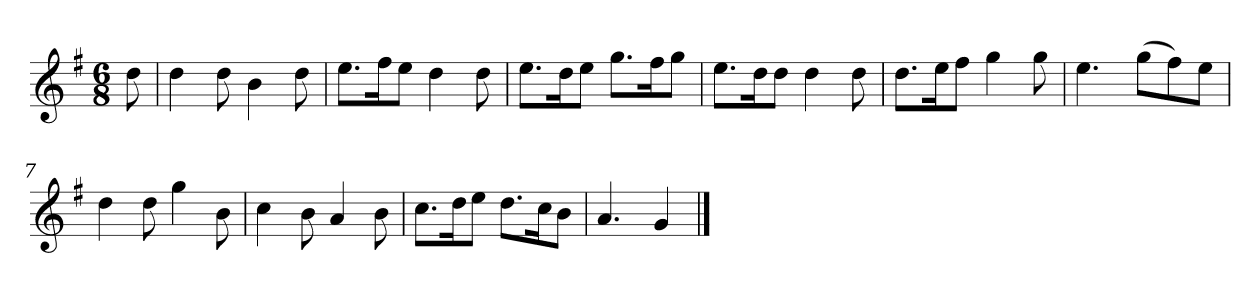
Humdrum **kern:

**kern
*part1
*staff1
*k[f#]
*M6/8
*MM120
=
8dd
=1
4dd
8dd
4b
8dd
=2
8.eeL
16ff#K
8eeJ
4dd
8dd
=3
8.eeL
16ddK
8eeJ
8.ggL
16ff#K
8ggJ
=4
8.eeL
16ddK
8ddJ
4dd
8dd
=5
8.ddL
16eeK
8ff#J
4gg
8gg
=6
4.ee
(8ggL
8ff#)
8eeJ
=7
4dd
8dd
4gg
8b
=8
4cc
8b
4a
8b
=9
8.ccL
16ddK
8eeJ
8.ddL
16ccK
8bJ
=10
4.a
4g
==
*-
